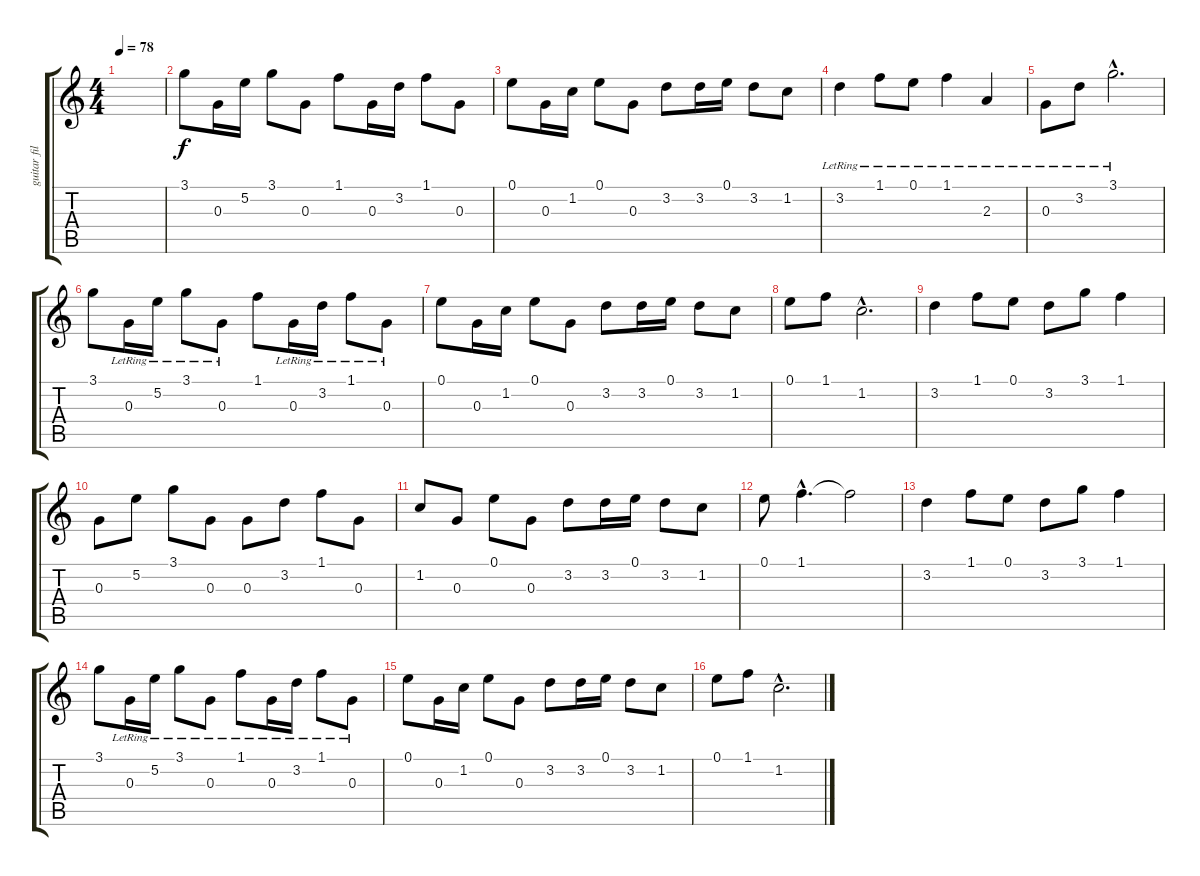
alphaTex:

\track ("guitar fills" "guitar fil") {instrument electricguitarclean}
\staff {score tabs}
\tuning (E4 B3 G3 D3 A2 E2) {hide}
\ts (4 4)
\tempo 78
\clef g2
\ks c
|
3.1.8 0.3.16 5.2.16 3.1.8 0.3.8 1.1.8 0.3.16 3.2.16 1.1.8 0.3.8 |
0.1.8 0.3.16 1.2.16 0.1.8 0.3.8 3.2.8 3.2.16 0.1.16 3.2.8 1.2.8 |
3.2{lr}.4 1.1{lr}.8 0.1{lr}.8 1.1{lr}.4 2.3{lr}.4 |
0.3{lr}.8 3.2{lr}.8 3.1{hac lr}.2{d} |
3.1.8 0.3{lr}.16 5.2{lr}.16 3.1{lr}.8 0.3{lr}.8 1.1.8 0.3{lr}.16 3.2{lr}.16 1.1{lr}.8 0.3{lr}.8 |
0.1.8 0.3.16 1.2.16 0.1.8 0.3.8 3.2.8 3.2.16 0.1.16 3.2.8 1.2.8 |
0.1.8 1.1.8 1.2{hac}.2{d} |
3.2.4 1.1.8 0.1.8 3.2.8 3.1.8 1.1.4 |
0.3.8 5.2.8 3.1.8 0.3.8 0.3.8 3.2.8 1.1.8 0.3.8 |
1.2.8 0.3.8 0.1.8 0.3.8 3.2.8 3.2.16 0.1.16 3.2.8 1.2.8 |
0.1.8 1.1{hac}.4{d} 1.1{t}.2 |
3.2.4 1.1.8 0.1.8 3.2.8 3.1.8 1.1.4 |
3.1.8 0.3{lr}.16 5.2{lr}.16 3.1{lr}.8 0.3{lr}.8 1.1{lr}.8 0.3{lr}.16 3.2{lr}.16 1.1{lr}.8 0.3{lr}.8 |
0.1.8 0.3.16 1.2.16 0.1.8 0.3.8 3.2.8 3.2.16 0.1.16 3.2.8 1.2.8 |
0.1.8 1.1.8 1.2{hac}.2{d}
